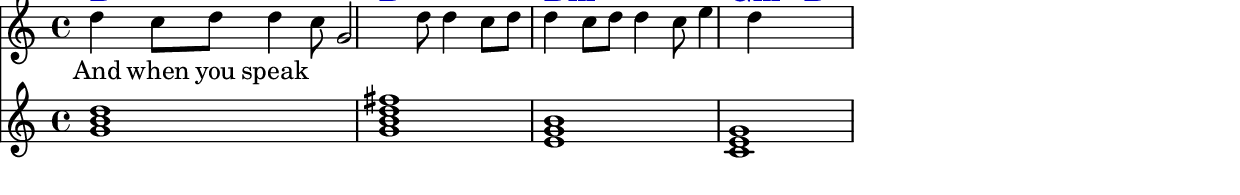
%% Generated by lilypond-book
%% Options: [indent=0\mm,line-width=278\pt]
\include "lilypond-book-preamble.ly"


% ****************************************************************
% Start cut-&-pastable-section
% ****************************************************************



\paper {
  indent = 0\mm
  line-width = 278\pt
  % offset the left padding, also add 1mm as lilypond creates cropped
  % images with a little space on the right
  line-width = #(- line-width (* mm  3.000000) (* mm 1))
}

\layout {
  
}





% ****************************************************************
% ly snippet:
% ****************************************************************
\sourcefileline 151
\layout {
	  	indent = 0\mm
  		line-width = 200\mm
  		ragged-last = ##t
		\override ChordName #'font-size = #2
     	\override ChordName #'font-series = #'bold 
		\override ChordName #'color = #(rgb-color 0 0 0.78) 
		\override ChordName #'font-family = #'roman
	}
	\score {
		<<
		\chords { d1 d1:7 d1:m g2:m d2}
		\relative c'' {
			\clef treble
			\override Staff.TimeSignature #'style = #'()
			\time 4/4
			<<
    		{ d4 c8 d8 d4 c8 g2 d'8 d4 c8 d8 d4 c8 d8 d4 c8 e4 d4 }
    		\new Staff { 
				\clef "treble" 
				\override Staff.TimeSignature #'style = #'()
				\chordmode { g1 g1:maj7 e1:m c1}
			}			
			>>
		}
		\addlyrics { And when you speak }
		>>
	}



% ****************************************************************
% end ly snippet
% ****************************************************************
